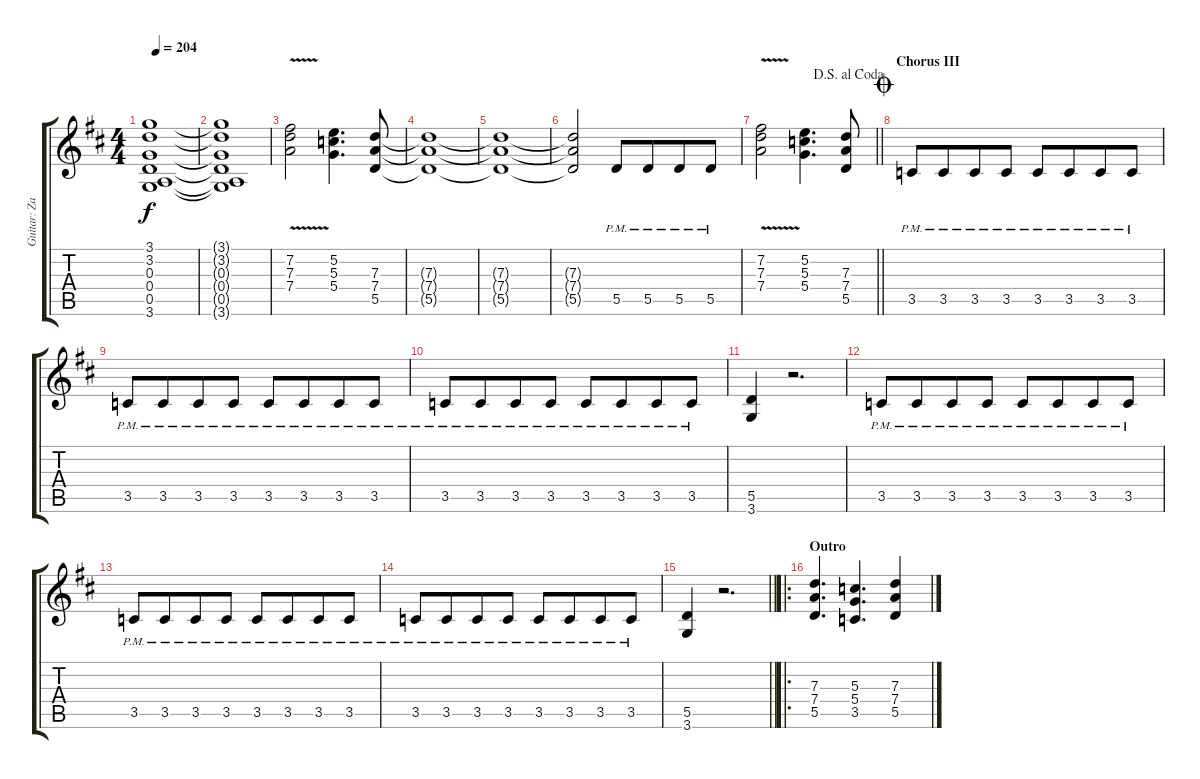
\track ("Guitar: Zakk" "Guitar: Za") {instrument distortionguitar}
\staff {score tabs}
\tuning (E4 B3 G3 D3 A2 E2) {hide}
\ts (4 4)
\tempo 204
\clef g2
\ks d
(3.1{t} 3.2{t} 0.3{t} 0.4{t} 0.5{t} 3.6{t}).1{dy f} |
(3.1{t} 3.2{t} 0.3{t} 0.4{t} 0.5{t} 3.6{t}).1 |
(7.2 7.3 7.4{v}).2 (5.2 5.3 5.4).4{d} (7.3 7.4 5.5).8 |
(7.3{t} 7.4{t} 5.5{t}).1 |
(7.3{t} 7.4{t} 5.5{t}).1 |
(7.3{t} 7.4{t} 5.5{t}).2 5.5{pm}.8 5.5{pm}.8{beam merge} 5.5{pm}.8 5.5{pm}.8 |
\jump dalsegnoalcoda
\barLineRight lightlight
(7.2 7.3 7.4{v}).2 (5.2 5.3 5.4).4{d} (7.3 7.4 5.5).8 |
\section ("" "Chorus III")
\jump coda
3.5{pm}.8 3.5{pm}.8{beam merge} 3.5{pm}.8 3.5{pm}.8{beam split} 3.5{pm}.8 3.5{pm}.8{beam merge} 3.5{pm}.8 3.5{pm}.8 |
3.5{pm}.8 3.5{pm}.8{beam merge} 3.5{pm}.8 3.5{pm}.8{beam split} 3.5{pm}.8 3.5{pm}.8{beam merge} 3.5{pm}.8 3.5{pm}.8 |
3.5{pm}.8 3.5{pm}.8{beam merge} 3.5{pm}.8 3.5{pm}.8{beam split} 3.5{pm}.8 3.5{pm}.8{beam merge} 3.5{pm}.8 3.5{pm}.8 |
(5.5 3.6).4 r.2{d} |
3.5{pm}.8 3.5{pm}.8{beam merge} 3.5{pm}.8 3.5{pm}.8{beam split} 3.5{pm}.8 3.5{pm}.8{beam merge} 3.5{pm}.8 3.5{pm}.8 |
3.5{pm}.8 3.5{pm}.8{beam merge} 3.5{pm}.8 3.5{pm}.8{beam split} 3.5{pm}.8 3.5{pm}.8{beam merge} 3.5{pm}.8 3.5{pm}.8 |
3.5{pm}.8 3.5{pm}.8{beam merge} 3.5{pm}.8 3.5{pm}.8{beam split} 3.5{pm}.8 3.5{pm}.8{beam merge} 3.5{pm}.8 3.5{pm}.8 |
\barLineRight lightlight
(5.5 3.6).4 r.2{d} |
\ro
\section ("" "Outro")
(7.3 7.4 5.5).4{d} (5.3 5.4 3.5).4{d} (7.3 7.4 5.5).4
